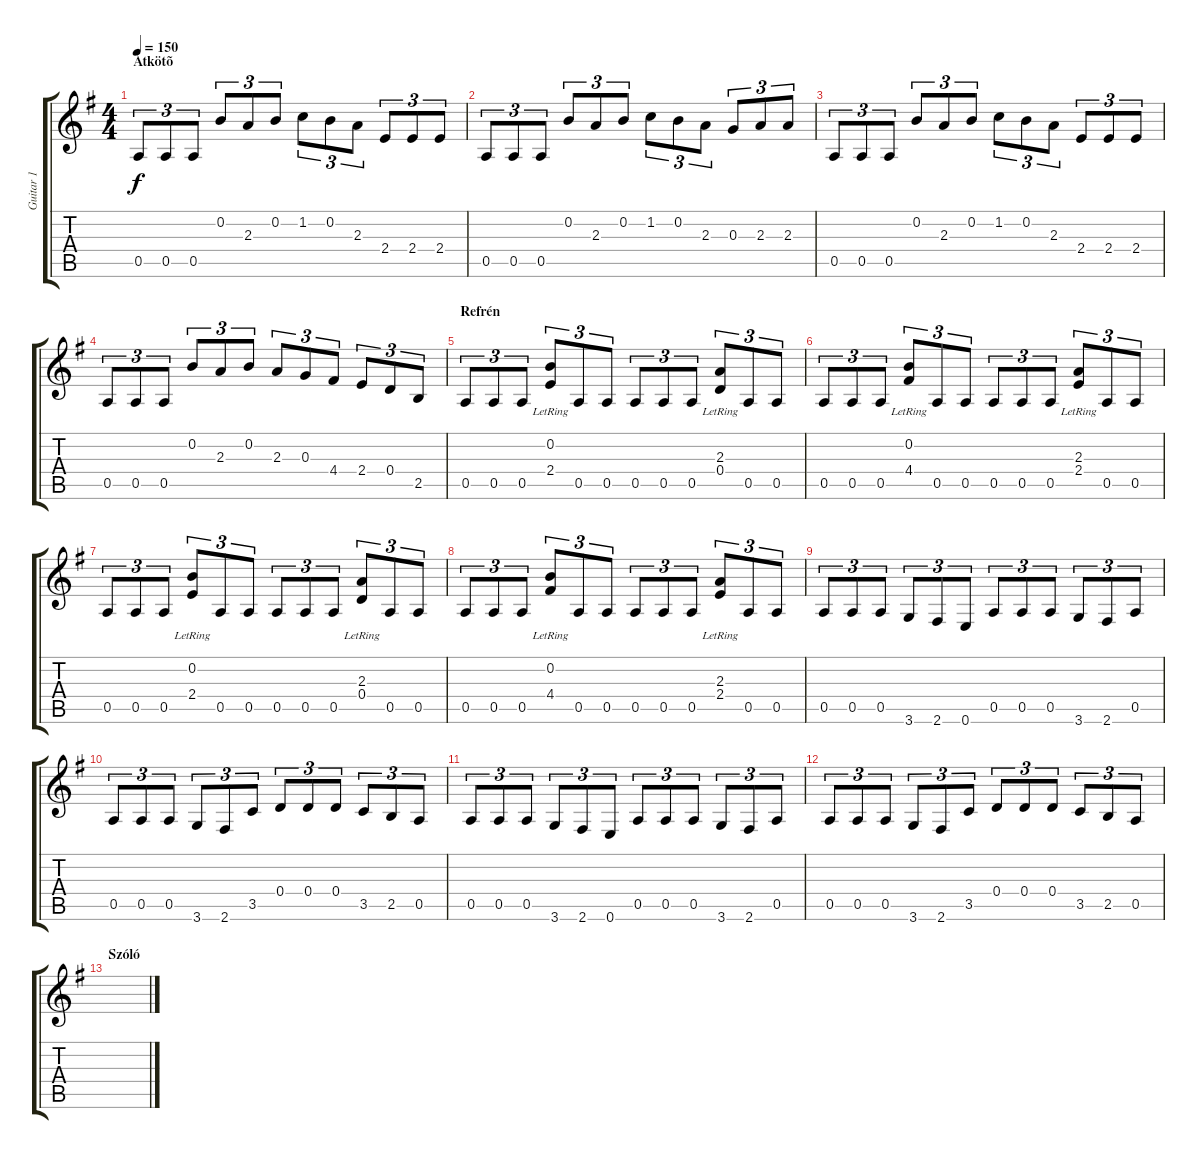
\track ("Guitar 1" "Guitar 1") {instrument overdrivenguitar}
\staff {score tabs}
\tuning (E4 B3 G3 D3 A2 E2) {hide}
\ts (4 4)
\section ("" "Átkötõ")
\tempo 150
\clef g2
\ks eminor
0.5.8{tu (3 2) dy f} 0.5.8{tu (3 2)} 0.5.8{tu (3 2)} 0.2.8{tu (3 2)} 2.3.8{tu (3 2)} 0.2.8{tu (3 2)} 1.2.8{tu (3 2)} 0.2.8{tu (3 2)} 2.3.8{tu (3 2)} 2.4.8{tu (3 2)} 2.4.8{tu (3 2)} 2.4.8{tu (3 2)} |
0.5.8{tu (3 2)} 0.5.8{tu (3 2)} 0.5.8{tu (3 2)} 0.2.8{tu (3 2)} 2.3.8{tu (3 2)} 0.2.8{tu (3 2)} 1.2.8{tu (3 2)} 0.2.8{tu (3 2)} 2.3.8{tu (3 2)} 0.3.8{tu (3 2)} 2.3.8{tu (3 2)} 2.3.8{tu (3 2)} |
0.5.8{tu (3 2)} 0.5.8{tu (3 2)} 0.5.8{tu (3 2)} 0.2.8{tu (3 2)} 2.3.8{tu (3 2)} 0.2.8{tu (3 2)} 1.2.8{tu (3 2)} 0.2.8{tu (3 2)} 2.3.8{tu (3 2)} 2.4.8{tu (3 2)} 2.4.8{tu (3 2)} 2.4.8{tu (3 2)} |
0.5.8{tu (3 2)} 0.5.8{tu (3 2)} 0.5.8{tu (3 2)} 0.2.8{tu (3 2)} 2.3.8{tu (3 2)} 0.2.8{tu (3 2)} 2.3.8{tu (3 2)} 0.3.8{tu (3 2)} 4.4.8{tu (3 2)} 2.4.8{tu (3 2)} 0.4.8{tu (3 2)} 2.5.8{tu (3 2)} |
\section ("" "Refrén")
0.5.8{tu (3 2)} 0.5.8{tu (3 2)} 0.5.8{tu (3 2)} (0.2{lr} 2.4{lr}).8{tu (3 2)} 0.5.8{tu (3 2)} 0.5.8{tu (3 2)} 0.5.8{tu (3 2)} 0.5.8{tu (3 2)} 0.5.8{tu (3 2)} (2.3{lr} 0.4{lr}).8{tu (3 2)} 0.5.8{tu (3 2)} 0.5.8{tu (3 2)} |
0.5.8{tu (3 2)} 0.5.8{tu (3 2)} 0.5.8{tu (3 2)} (0.2{lr} 4.4{lr}).8{tu (3 2)} 0.5.8{tu (3 2)} 0.5.8{tu (3 2)} 0.5.8{tu (3 2)} 0.5.8{tu (3 2)} 0.5.8{tu (3 2)} (2.3{lr} 2.4{lr}).8{tu (3 2)} 0.5.8{tu (3 2)} 0.5.8{tu (3 2)} |
0.5.8{tu (3 2)} 0.5.8{tu (3 2)} 0.5.8{tu (3 2)} (0.2{lr} 2.4{lr}).8{tu (3 2)} 0.5.8{tu (3 2)} 0.5.8{tu (3 2)} 0.5.8{tu (3 2)} 0.5.8{tu (3 2)} 0.5.8{tu (3 2)} (2.3{lr} 0.4{lr}).8{tu (3 2)} 0.5.8{tu (3 2)} 0.5.8{tu (3 2)} |
0.5.8{tu (3 2)} 0.5.8{tu (3 2)} 0.5.8{tu (3 2)} (0.2{lr} 4.4{lr}).8{tu (3 2)} 0.5.8{tu (3 2)} 0.5.8{tu (3 2)} 0.5.8{tu (3 2)} 0.5.8{tu (3 2)} 0.5.8{tu (3 2)} (2.3{lr} 2.4{lr}).8{tu (3 2)} 0.5.8{tu (3 2)} 0.5.8{tu (3 2)} |
0.5.8{tu (3 2)} 0.5.8{tu (3 2)} 0.5.8{tu (3 2)} 3.6.8{tu (3 2)} 2.6.8{tu (3 2)} 0.6.8{tu (3 2)} 0.5.8{tu (3 2)} 0.5.8{tu (3 2)} 0.5.8{tu (3 2)} 3.6.8{tu (3 2)} 2.6.8{tu (3 2)} 0.5.8{tu (3 2)} |
0.5.8{tu (3 2)} 0.5.8{tu (3 2)} 0.5.8{tu (3 2)} 3.6.8{tu (3 2)} 2.6.8{tu (3 2)} 3.5.8{tu (3 2)} 0.4.8{tu (3 2)} 0.4.8{tu (3 2)} 0.4.8{tu (3 2)} 3.5.8{tu (3 2)} 2.5.8{tu (3 2)} 0.5.8{tu (3 2)} |
0.5.8{tu (3 2)} 0.5.8{tu (3 2)} 0.5.8{tu (3 2)} 3.6.8{tu (3 2)} 2.6.8{tu (3 2)} 0.6.8{tu (3 2)} 0.5.8{tu (3 2)} 0.5.8{tu (3 2)} 0.5.8{tu (3 2)} 3.6.8{tu (3 2)} 2.6.8{tu (3 2)} 0.5.8{tu (3 2)} |
0.5.8{tu (3 2)} 0.5.8{tu (3 2)} 0.5.8{tu (3 2)} 3.6.8{tu (3 2)} 2.6.8{tu (3 2)} 3.5.8{tu (3 2)} 0.4.8{tu (3 2)} 0.4.8{tu (3 2)} 0.4.8{tu (3 2)} 3.5.8{tu (3 2)} 2.5.8{tu (3 2)} 0.5.8{tu (3 2)} |
\section ("" "Szóló")
